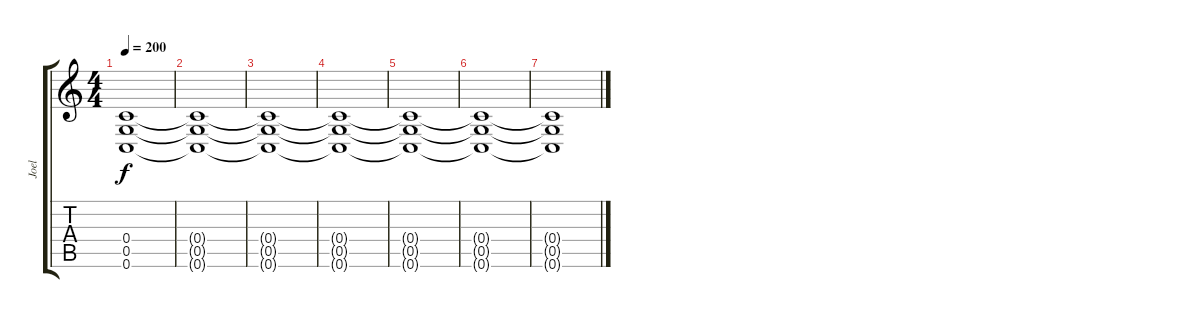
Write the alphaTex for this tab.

\track ("Joel" "Joel") {instrument distortionguitar}
\staff {score tabs}
\tuning (D4 A3 F3 C3 G2 C2) {hide}
\ts (4 4)
\tempo 200
\clef g2
\ks c
(0.4{t} 0.5{t} 0.6{t}).1{dy f} |
(0.4{t} 0.5{t} 0.6{t}).1 |
(0.4{t} 0.5{t} 0.6{t}).1 |
(0.4{t} 0.5{t} 0.6{t}).1 |
(0.4{t} 0.5{t} 0.6{t}).1 |
(0.4{t} 0.5{t} 0.6{t}).1 |
(0.4{t} 0.5{t} 0.6{t}).1
